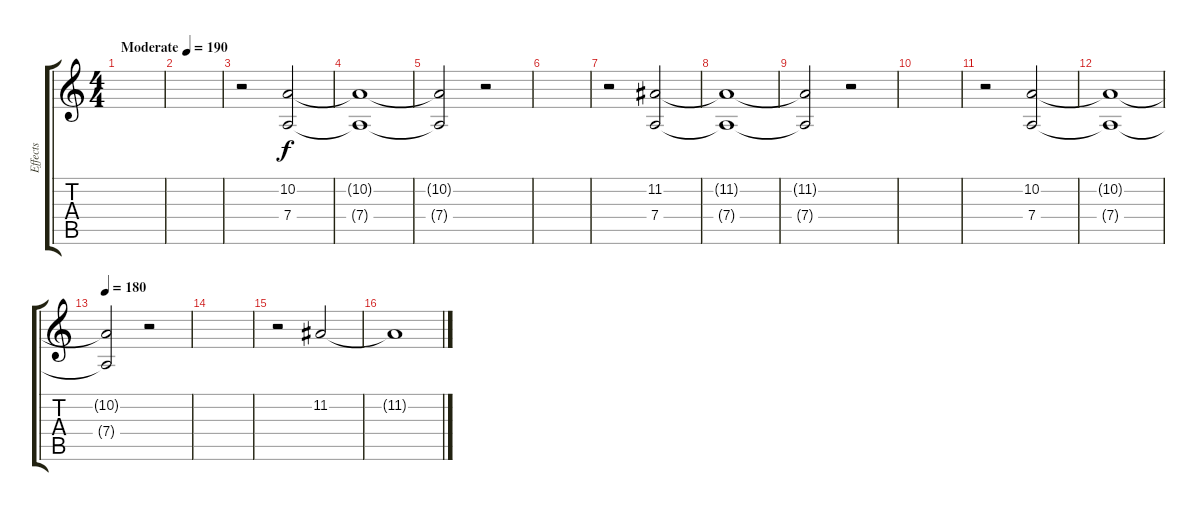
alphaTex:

\track ("Effects" "Effects") {instrument lead2sawtooth}
\staff {score tabs}
\tuning (E4 B3 G3 D3 A2 D2) {hide}
\ts (4 4)
\tempo (190 "Moderate")
\clef g2
\ks c
|
|
r.2 (10.2 7.4).2{volume 13} |
(10.2{t} 7.4{t}).1 |
(10.2{t} 7.4{t}).2{volume 6} r.2 |
|
r.2 (11.2 7.4).2{volume 13} |
(11.2{t} 7.4{t}).1 |
(11.2{t} 7.4{t}).2{volume 6} r.2 |
|
r.2 (10.2 7.4).2{volume 16} |
(10.2{t} 7.4{t}).1 |
\tempo 180
(10.2{t} 7.4{t}).2{volume 6} r.2 |
|
r.2 11.2.2{volume 16} |
11.2{t}.1
